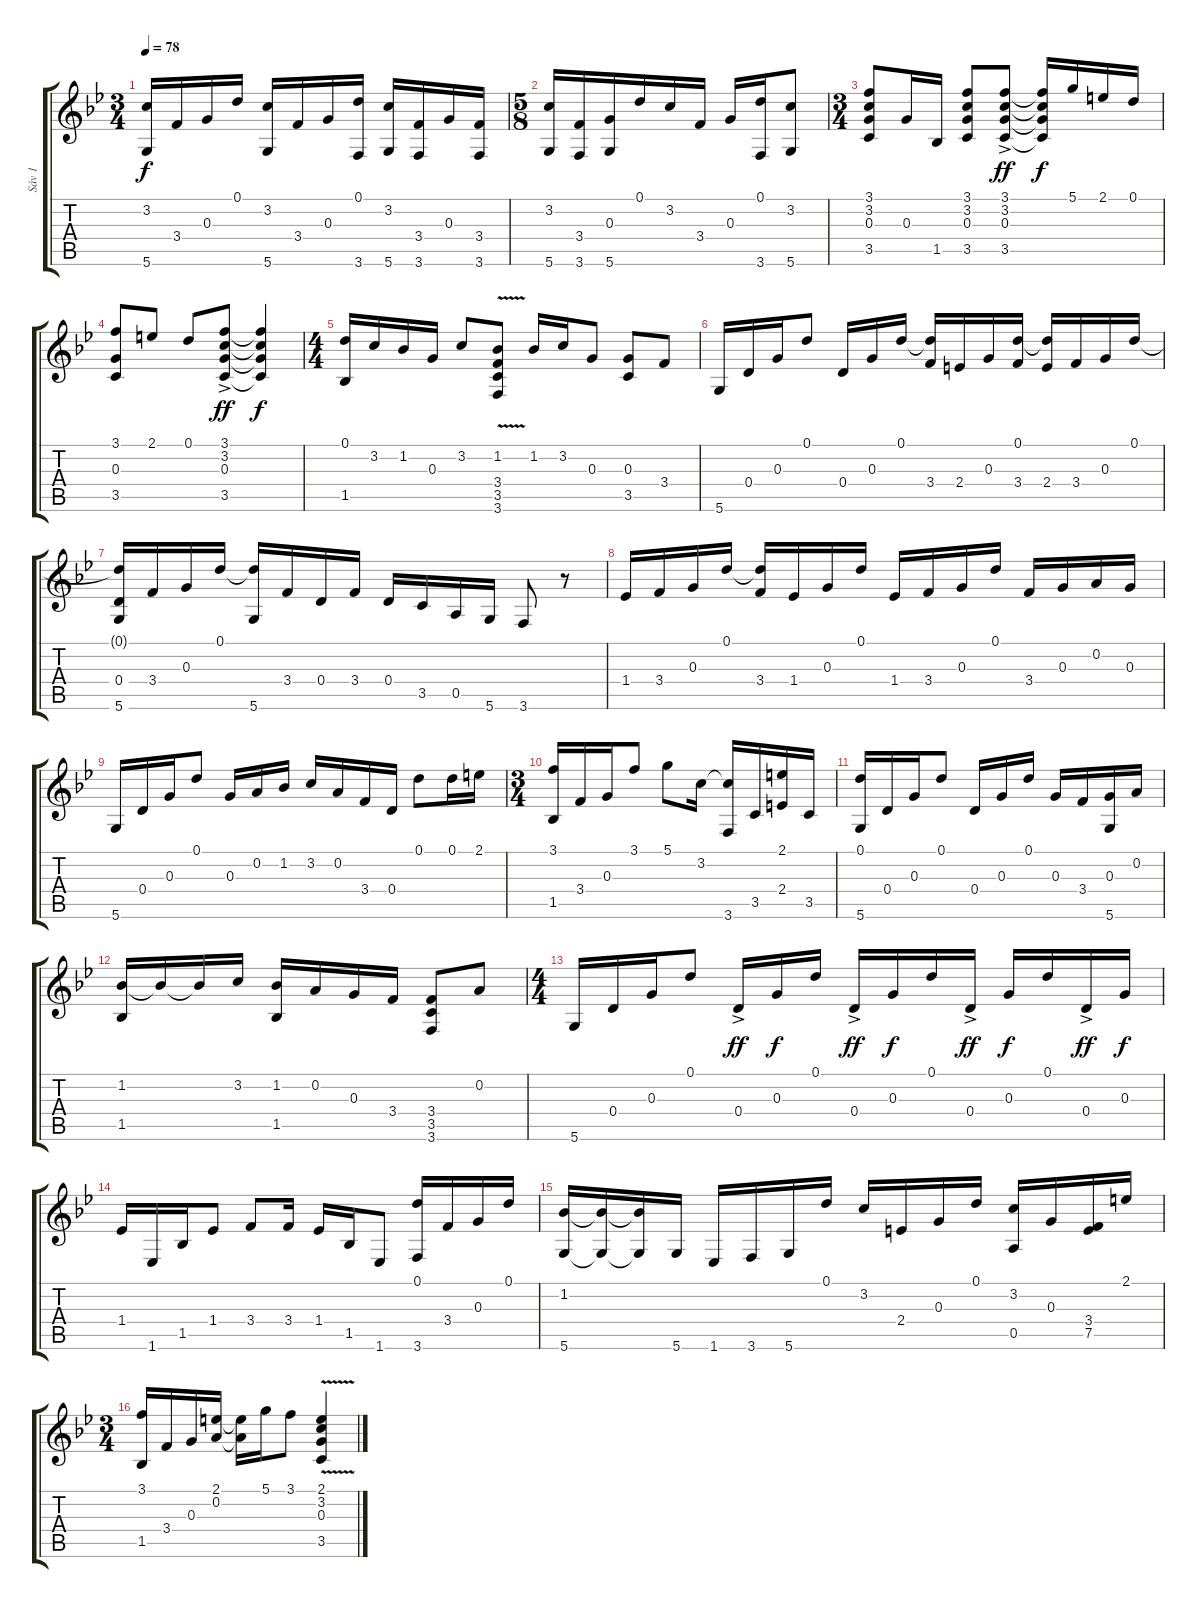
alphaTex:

\track ("Sáv 1" "Sáv 1") {instrument acousticguitarsteel}
\staff {score tabs}
\tuning (D4 A3 G3 D3 A2 D2) {hide}
\ts (3 4)
\tempo 78
\clef g2
\ks bb
(3.2 5.6).16{dy f} 3.4.16 0.3.16 0.1.16 (3.2 5.6).16 3.4.16 0.3.16 (0.1 3.6).16 (3.2 5.6).16 (3.4 3.6).16 0.3.16 (3.4 3.6).16 |
\ts (5 8)
(3.2 5.6).16 (3.4 3.6).16 (0.3 5.6).16 0.1.16 3.2.16 3.4.16 0.3.16 (0.1 3.6).16 (3.2 5.6).8 |
\ts (3 4)
(3.1 3.2 0.3 3.5).8 0.3.16 1.5.16 (3.1 3.2 0.3 3.5).8 (3.1{ac} 3.2{ac} 0.3 3.5{ac}).8{dy ff} (3.1{t} 3.2{t} 0.3{t} 3.5{t}).16{dy f} 5.1.16 2.1.16 0.1.16 |
(3.1 0.3 3.5).8 2.1.8 0.1.8 (3.1{ac} 3.2 0.3 3.5{ac}).8{dy ff} (3.1{t} 3.2{t} 0.3{t} 3.5{t}).4{dy f} |
\ts (4 4)
(0.1 1.5).16 3.2.16 1.2.16 0.3.16 3.2.8 (1.2{v} 3.4{v} 3.5{v} 3.6{v}).8 1.2.16 3.2.16 0.3.8 (0.3 3.5).8 3.4.8 |
5.6.16 0.4.16 0.3.16 0.1.8 0.4.16 0.3.16 0.1.16 (0.1{t} 3.4).16 2.4.16 0.3.16 (0.1 3.4).16 (0.1{t} 2.4).16 3.4.16 0.3.16 0.1.16 |
(0.1{t} 0.4 5.6).16 3.4.16 0.3.16 0.1.16 (0.1{t} 5.6).16 3.4.16 0.4.16 3.4.16 0.4.16 3.5.16 0.5.16 5.6.16 3.6.8 r.8 |
1.4.16 3.4.16 0.3.16 0.1.16 (0.1{t} 3.4).16 1.4.16 0.3.16 0.1.16 1.4.16 3.4.16 0.3.16 0.1.16 3.4.16 0.3.16 0.2.16 0.3.16 |
5.6.16 0.4.16 0.3.16 0.1.8 0.3.16 0.2.16 1.2.16 3.2.16 0.2.16 3.4.16 0.4.16 0.1.8 0.1.16 2.1.16 |
\ts (3 4)
(3.1 1.5).16 3.4.16 0.3.16 3.1.8 5.1.8 3.2.16 (3.2{t} 3.6).16 3.5.16 (2.1 2.4).16 3.5.16 |
(0.1 5.6).16 0.4.16 0.3.16 0.1.8 0.4.16 0.3.16 0.1.16 0.3.16 3.4.16 (0.3 5.6).16 0.2.16 |
(1.2 1.5).16 1.2{t}.16 1.2{t}.16 3.2.16 (1.2 1.5).16 0.2.16 0.3.16 3.4.16 (3.4 3.5 3.6).8 0.2.8 |
\ts (4 4)
5.6.16 0.4.16 0.3.16 0.1.8 0.4{ac}.16{dy ff} 0.3.16{dy f} 0.1.16 0.4{ac}.16{dy ff} 0.3.16{dy f} 0.1.16 0.4{ac}.16{dy ff} 0.3.16{dy f} 0.1.16 0.4{ac}.16{dy ff} 0.3.16{dy f} |
1.4.16 1.6.16 1.5.16 1.4.8 3.4.8 3.4.16 1.4.16 1.5.16 1.6.8 (0.1 3.6).16 3.4.16 0.3.16 0.1.16 |
(1.2 5.6).16 (1.2{t} 5.6{t}).16 (1.2{t} 5.6{t}).16 5.6.16 1.6.16 3.6.16 5.6.16 0.1.16 3.2.16 2.4.16 0.3.16 0.1.16 (3.2 0.5).16 0.3.16 (3.4 7.5).16 2.1.16 |
\ts (3 4)
(3.1 1.5).16 3.4.16 0.3.16 (2.1 0.2).16 (2.1{t} 0.2{t}).16 5.1.16 3.1.8 (2.1{v} 3.2{v} 0.3{v} 3.5{v}).4
